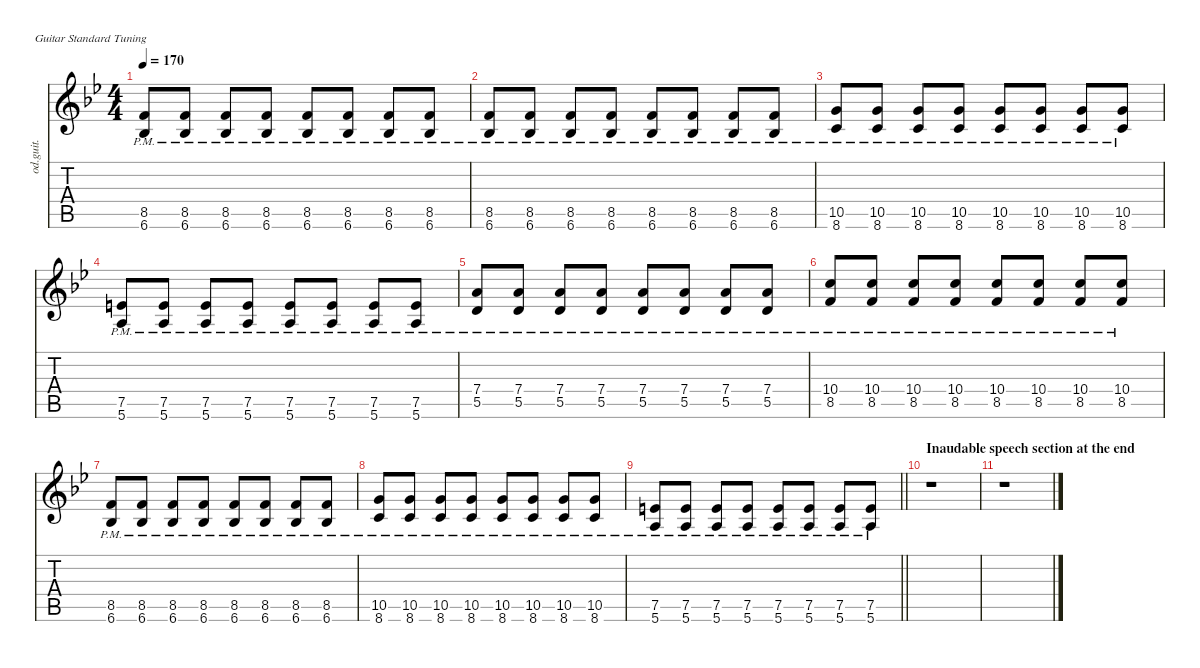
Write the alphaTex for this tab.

\defaultSystemsLayout 4
\hideDynamics
\bracketExtendMode nobrackets
\otherSystemsTrackNameOrientation horizontal
\track ("Guitar" "od.guit.") {instrument overdrivenguitar}
\staff {score tabs}
\tuning (E4 B3 G3 D3 A2 E2)
\ts (4 4)
\tempo 170
\clef g2
\ks bb
(8.5{pm acc forcenatural} 6.6{pm acc b}).8{dy f beam Up} (8.5{pm acc forcenatural} 6.6{pm acc b}).8{beam Up} (8.5{pm acc forcenatural} 6.6{pm acc b}).8{beam Up} (8.5{pm acc forcenatural} 6.6{pm acc b}).8{beam Up} (8.5{pm acc forcenatural} 6.6{pm acc b}).8{beam Up} (8.5{pm acc forcenatural} 6.6{pm acc b}).8{beam Up} (8.5{pm acc forcenatural} 6.6{pm acc b}).8{beam Up} (8.5{pm acc forcenatural} 6.6{pm acc b}).8{beam Up} |
(8.5{pm acc forcenatural} 6.6{pm acc b}).8{beam Up} (8.5{pm acc forcenatural} 6.6{pm acc b}).8{beam Up} (8.5{pm acc forcenatural} 6.6{pm acc b}).8{beam Up} (8.5{pm acc forcenatural} 6.6{pm acc b}).8{beam Up} (8.5{pm acc forcenatural} 6.6{pm acc b}).8{beam Up} (8.5{pm acc forcenatural} 6.6{pm acc b}).8{beam Up} (8.5{pm acc forcenatural} 6.6{pm acc b}).8{beam Up} (8.5{pm acc forcenatural} 6.6{pm acc b}).8{beam Up} |
(10.5{pm acc forcenatural} 8.6{pm acc forcenatural}).8{beam Up} (10.5{pm acc forcenatural} 8.6{pm acc forcenatural}).8{beam Up} (10.5{pm acc forcenatural} 8.6{pm acc forcenatural}).8{beam Up} (10.5{pm acc forcenatural} 8.6{pm acc forcenatural}).8{beam Up} (10.5{pm acc forcenatural} 8.6{pm acc forcenatural}).8{beam Up} (10.5{pm acc forcenatural} 8.6{pm acc forcenatural}).8{beam Up} (10.5{pm acc forcenatural} 8.6{pm acc forcenatural}).8{beam Up} (10.5{pm acc forcenatural} 8.6{pm acc forcenatural}).8{beam Up} |
(7.5{pm acc forcenatural} 5.6{pm acc forcenatural}).8{beam Up} (7.5{pm acc forcenatural} 5.6{pm acc forcenatural}).8{beam Up} (7.5{pm acc forcenatural} 5.6{pm acc forcenatural}).8{beam Up} (7.5{pm acc forcenatural} 5.6{pm acc forcenatural}).8{beam Up} (7.5{pm acc forcenatural} 5.6{pm acc forcenatural}).8{beam Up} (7.5{pm acc forcenatural} 5.6{pm acc forcenatural}).8{beam Up} (7.5{pm acc forcenatural} 5.6{pm acc forcenatural}).8{beam Up} (7.5{pm acc forcenatural} 5.6{pm acc forcenatural}).8{beam Up} |
(7.4{pm acc forcenatural} 5.5{pm acc forcenatural}).8{beam Up} (7.4{pm acc forcenatural} 5.5{pm acc forcenatural}).8{beam Up} (7.4{pm acc forcenatural} 5.5{pm acc forcenatural}).8{beam Up} (7.4{pm acc forcenatural} 5.5{pm acc forcenatural}).8{beam Up} (7.4{pm acc forcenatural} 5.5{pm acc forcenatural}).8{beam Up} (7.4{pm acc forcenatural} 5.5{pm acc forcenatural}).8{beam Up} (7.4{pm acc forcenatural} 5.5{pm acc forcenatural}).8{beam Up} (7.4{pm acc forcenatural} 5.5{pm acc forcenatural}).8{beam Up} |
(10.4{pm acc forcenatural} 8.5{pm acc forcenatural}).8{beam Up} (10.4{pm acc forcenatural} 8.5{pm acc forcenatural}).8{beam Up} (10.4{pm acc forcenatural} 8.5{pm acc forcenatural}).8{beam Up} (10.4{pm acc forcenatural} 8.5{pm acc forcenatural}).8{beam Up} (10.4{pm acc forcenatural} 8.5{pm acc forcenatural}).8{beam Up} (10.4{pm acc forcenatural} 8.5{pm acc forcenatural}).8{beam Up} (10.4{pm acc forcenatural} 8.5{pm acc forcenatural}).8{beam Up} (10.4{pm acc forcenatural} 8.5{pm acc forcenatural}).8{beam Up} |
(8.5{pm acc forcenatural} 6.6{pm acc b}).8{beam Up} (8.5{pm acc forcenatural} 6.6{pm acc b}).8{beam Up} (8.5{pm acc forcenatural} 6.6{pm acc b}).8{beam Up} (8.5{pm acc forcenatural} 6.6{pm acc b}).8{beam Up} (8.5{pm acc forcenatural} 6.6{pm acc b}).8{beam Up} (8.5{pm acc forcenatural} 6.6{pm acc b}).8{beam Up} (8.5{pm acc forcenatural} 6.6{pm acc b}).8{beam Up} (8.5{pm acc forcenatural} 6.6{pm acc b}).8{beam Up} |
(10.5{pm acc forcenatural} 8.6{pm acc forcenatural}).8{beam Up} (10.5{pm acc forcenatural} 8.6{pm acc forcenatural}).8{beam Up} (10.5{pm acc forcenatural} 8.6{pm acc forcenatural}).8{beam Up} (10.5{pm acc forcenatural} 8.6{pm acc forcenatural}).8{beam Up} (10.5{pm acc forcenatural} 8.6{pm acc forcenatural}).8{beam Up} (10.5{pm acc forcenatural} 8.6{pm acc forcenatural}).8{beam Up} (10.5{pm acc forcenatural} 8.6{pm acc forcenatural}).8{beam Up} (10.5{pm acc forcenatural} 8.6{pm acc forcenatural}).8{beam Up} |
\barLineRight lightlight
(7.5{pm acc forcenatural} 5.6{pm acc forcenatural}).8{beam Up} (7.5{pm acc forcenatural} 5.6{pm acc forcenatural}).8{beam Up} (7.5{pm acc forcenatural} 5.6{pm acc forcenatural}).8{beam Up} (7.5{pm acc forcenatural} 5.6{pm acc forcenatural}).8{beam Up} (7.5{pm acc forcenatural} 5.6{pm acc forcenatural}).8{beam Up} (7.5{pm acc forcenatural} 5.6{pm acc forcenatural}).8{beam Up} (7.5{pm acc forcenatural} 5.6{pm acc forcenatural}).8{beam Up} (7.5{pm acc forcenatural} 5.6{pm acc forcenatural}).8{beam Up} |
\section ("" "Inaudable speech section at the end")
r.1{beam Down} |
r.1{beam Down}
